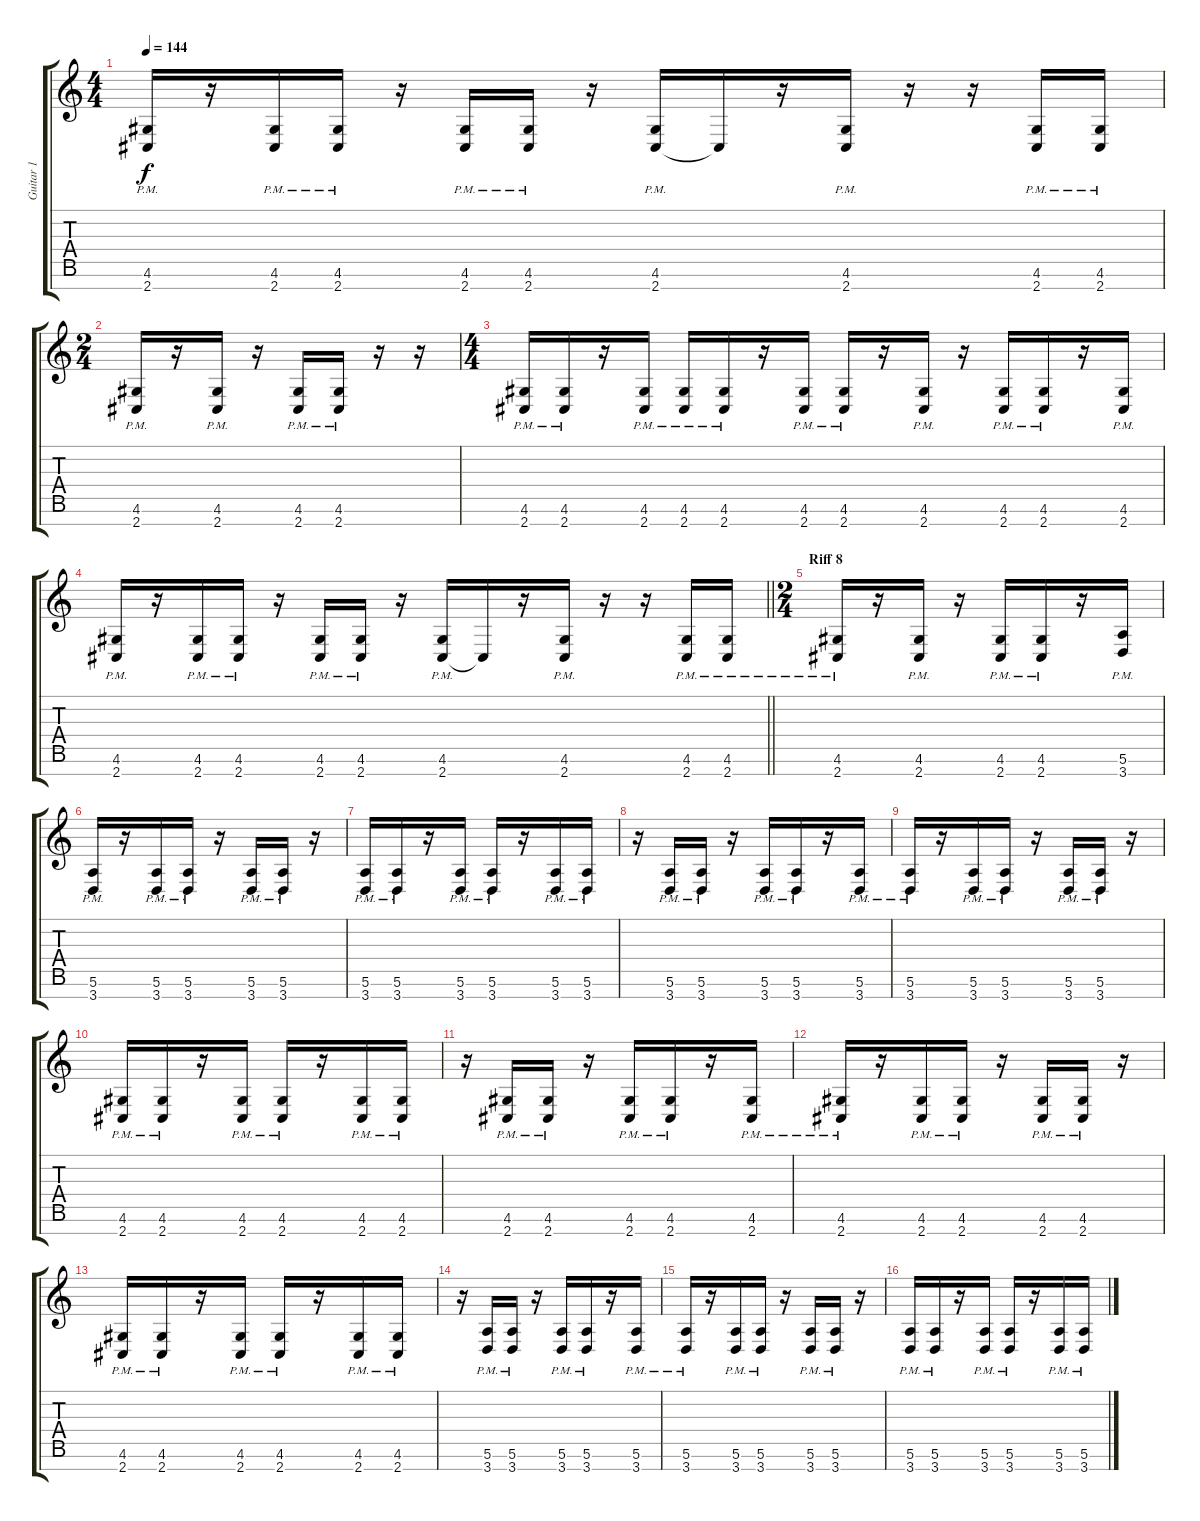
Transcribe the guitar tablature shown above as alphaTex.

\track ("Guitar 1" "Guitar 1") {instrument distortionguitar}
\staff {score tabs}
\tuning (E4 B3 G3 D3 A2 E2 B1) {hide}
\ts (4 4)
\tempo 144
\clef g2
\ks c
(4.6{pm} 2.7{pm}).16{dy f} r.16 (4.6{pm} 2.7{pm}).16 (4.6{pm} 2.7{pm}).16 r.16 (4.6{pm} 2.7{pm}).16 (4.6{pm} 2.7{pm}).16 r.16 (4.6{pm} 2.7{pm}).16 2.7{t}.16 r.16 (4.6{pm} 2.7{pm}).16 r.16 r.16 (4.6{pm} 2.7{pm}).16 (4.6{pm} 2.7{pm}).16 |
\ts (2 4)
(4.6{pm} 2.7{pm}).16 r.16 (4.6{pm} 2.7{pm}).16 r.16 (4.6{pm} 2.7{pm}).16 (4.6{pm} 2.7{pm}).16 r.16 r.16 |
\ts (4 4)
(4.6{pm} 2.7{pm}).16 (4.6{pm} 2.7{pm}).16 r.16 (4.6{pm} 2.7{pm}).16 (4.6{pm} 2.7{pm}).16 (4.6{pm} 2.7{pm}).16 r.16 (4.6{pm} 2.7{pm}).16 (4.6{pm} 2.7{pm}).16 r.16 (4.6{pm} 2.7{pm}).16 r.16 (4.6{pm} 2.7{pm}).16 (4.6{pm} 2.7{pm}).16 r.16 (4.6{pm} 2.7{pm}).16 |
\barLineRight lightlight
(4.6{pm} 2.7{pm}).16 r.16 (4.6{pm} 2.7{pm}).16 (4.6{pm} 2.7{pm}).16 r.16 (4.6{pm} 2.7{pm}).16 (4.6{pm} 2.7{pm}).16 r.16 (4.6{pm} 2.7{pm}).16 2.7{t}.16 r.16 (4.6{pm} 2.7{pm}).16 r.16 r.16 (4.6{pm} 2.7{pm}).16 (4.6{pm} 2.7{pm}).16 |
\ts (2 4)
\section ("" "Riff 8")
(4.6{pm} 2.7{pm}).16 r.16 (4.6{pm} 2.7{pm}).16 r.16 (4.6{pm} 2.7{pm}).16 (4.6{pm} 2.7{pm}).16 r.16 (5.6{pm} 3.7{pm}).16 |
(5.6{pm} 3.7{pm}).16 r.16 (5.6{pm} 3.7{pm}).16 (5.6{pm} 3.7{pm}).16 r.16 (5.6{pm} 3.7{pm}).16 (5.6{pm} 3.7{pm}).16 r.16 |
(5.6{pm} 3.7{pm}).16 (5.6{pm} 3.7{pm}).16 r.16 (5.6{pm} 3.7{pm}).16 (5.6{pm} 3.7{pm}).16 r.16 (5.6{pm} 3.7{pm}).16 (5.6{pm} 3.7{pm}).16 |
r.16 (5.6{pm} 3.7{pm}).16 (5.6{pm} 3.7{pm}).16 r.16 (5.6{pm} 3.7{pm}).16 (5.6{pm} 3.7{pm}).16 r.16 (5.6{pm} 3.7{pm}).16 |
(5.6{pm} 3.7{pm}).16 r.16 (5.6{pm} 3.7{pm}).16 (5.6{pm} 3.7{pm}).16 r.16 (5.6{pm} 3.7{pm}).16 (5.6{pm} 3.7{pm}).16 r.16 |
(4.6{pm} 2.7{pm}).16 (4.6{pm} 2.7{pm}).16 r.16 (4.6{pm} 2.7{pm}).16 (4.6{pm} 2.7{pm}).16 r.16 (4.6{pm} 2.7{pm}).16 (4.6{pm} 2.7{pm}).16 |
r.16 (4.6{pm} 2.7{pm}).16 (4.6{pm} 2.7{pm}).16 r.16 (4.6{pm} 2.7{pm}).16 (4.6{pm} 2.7{pm}).16 r.16 (4.6{pm} 2.7{pm}).16 |
(4.6{pm} 2.7{pm}).16 r.16 (4.6{pm} 2.7{pm}).16 (4.6{pm} 2.7{pm}).16 r.16 (4.6{pm} 2.7{pm}).16 (4.6{pm} 2.7{pm}).16 r.16 |
(4.6{pm} 2.7{pm}).16 (4.6{pm} 2.7{pm}).16 r.16 (4.6{pm} 2.7{pm}).16 (4.6{pm} 2.7{pm}).16 r.16 (4.6{pm} 2.7{pm}).16 (4.6{pm} 2.7{pm}).16 |
r.16 (5.6{pm} 3.7{pm}).16 (5.6{pm} 3.7{pm}).16 r.16 (5.6{pm} 3.7{pm}).16 (5.6{pm} 3.7{pm}).16 r.16 (5.6{pm} 3.7{pm}).16 |
(5.6{pm} 3.7{pm}).16 r.16 (5.6{pm} 3.7{pm}).16 (5.6{pm} 3.7{pm}).16 r.16 (5.6{pm} 3.7{pm}).16 (5.6{pm} 3.7{pm}).16 r.16 |
(5.6{pm} 3.7{pm}).16 (5.6{pm} 3.7{pm}).16 r.16 (5.6{pm} 3.7{pm}).16 (5.6{pm} 3.7{pm}).16 r.16 (5.6{pm} 3.7{pm}).16 (5.6{pm} 3.7{pm}).16
